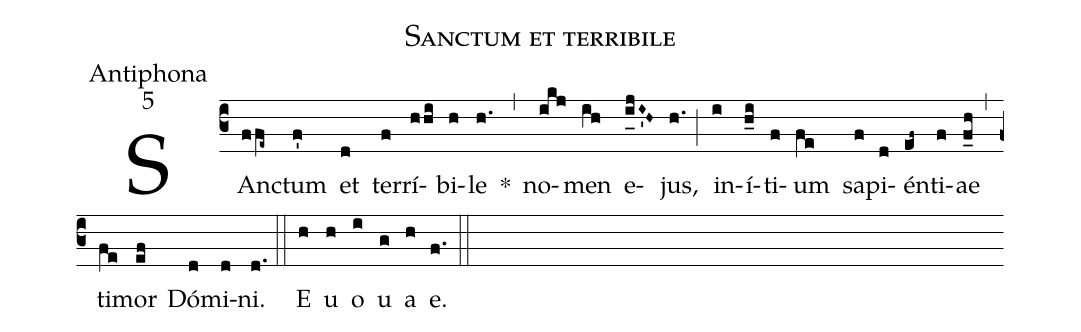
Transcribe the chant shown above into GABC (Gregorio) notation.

name:Sanctum et terribile;
office-part:Antiphona;
mode:5;
%%
(c3) SAn(ffe~)ctum(f') et(d) ter(f)rí(hhi)bi(h)le(h.) *(,) no(ikj)men(ih) e(i_[uh:l]jI~'H~)jus,(h.) (;) in(i)í(h_i)ti(f)um(fe) sa(f)pi(d)én(ef~)ti(f)ae(f_h) (,) ti(fe)mor(ef) Dó(d)mi(d)ni.(d.) (::) <eu>E(h) u(h) o(i) u(g) a(h) e.</eu>(f.) (::)
